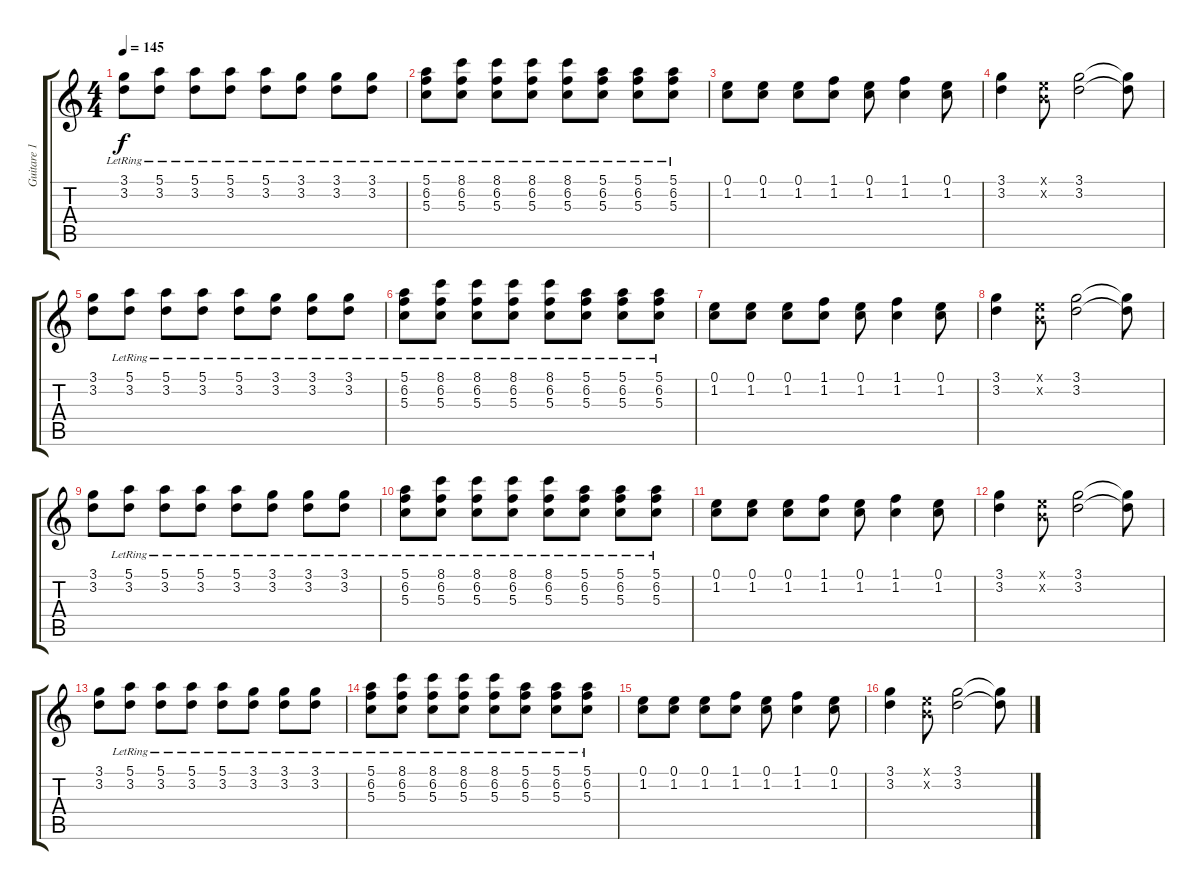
\track ("Guitare 1" "Guitare 1") {instrument overdrivenguitar}
\staff {score tabs}
\tuning (E4 B3 G3 D3 A2 E2) {hide}
\ts (4 4)
\tempo 145
\clef g2
\ks c
(3.1{lr} 3.2{lr}).8{dy f instrument overdrivenguitar} (5.1{lr} 3.2{lr}).8 (5.1{lr} 3.2{lr}).8 (5.1{lr} 3.2{lr}).8 (5.1{lr} 3.2{lr}).8 (3.1{lr} 3.2{lr}).8 (3.1{lr} 3.2{lr}).8 (3.1{lr} 3.2{lr}).8 |
(5.1{lr} 6.2 5.3).8 (8.1{lr} 6.2 5.3).8 (8.1{lr} 6.2 5.3).8 (8.1{lr} 6.2 5.3).8 (8.1{lr} 6.2 5.3).8 (5.1{lr} 6.2 5.3).8 (5.1{lr} 6.2 5.3).8 (5.1{lr} 6.2 5.3).8 |
(0.1 1.2).8 (0.1 1.2).8 (0.1 1.2).8 (1.1 1.2).8 (0.1 1.2).8 (1.1 1.2).4 (0.1 1.2).8 |
(3.1 3.2).4 (0.1{x} 0.2{x}).8 (3.1 3.2).2 (3.1{t} 3.2{t}).8 |
(3.1 3.2).8 (5.1{lr} 3.2).8 (5.1{lr} 3.2).8 (5.1{lr} 3.2).8 (5.1{lr} 3.2).8 (3.1{lr} 3.2).8 (3.1{lr} 3.2).8 (3.1{lr} 3.2).8 |
(5.1{lr} 6.2 5.3).8 (8.1{lr} 6.2 5.3).8 (8.1{lr} 6.2 5.3).8 (8.1{lr} 6.2 5.3).8 (8.1{lr} 6.2 5.3).8 (5.1{lr} 6.2 5.3).8 (5.1{lr} 6.2 5.3).8 (5.1{lr} 6.2 5.3).8 |
(0.1 1.2).8 (0.1 1.2).8 (0.1 1.2).8 (1.1 1.2).8 (0.1 1.2).8 (1.1 1.2).4 (0.1 1.2).8 |
(3.1 3.2).4 (0.1{x} 0.2{x}).8 (3.1 3.2).2 (3.1{t} 3.2{t}).8 |
(3.1 3.2).8 (5.1{lr} 3.2).8 (5.1{lr} 3.2).8 (5.1{lr} 3.2).8 (5.1{lr} 3.2).8 (3.1{lr} 3.2).8 (3.1{lr} 3.2).8 (3.1{lr} 3.2).8 |
(5.1{lr} 6.2 5.3).8 (8.1{lr} 6.2 5.3).8 (8.1{lr} 6.2 5.3).8 (8.1{lr} 6.2 5.3).8 (8.1{lr} 6.2 5.3).8 (5.1{lr} 6.2 5.3).8 (5.1{lr} 6.2 5.3).8 (5.1{lr} 6.2 5.3).8 |
(0.1 1.2).8 (0.1 1.2).8 (0.1 1.2).8 (1.1 1.2).8 (0.1 1.2).8 (1.1 1.2).4 (0.1 1.2).8 |
(3.1 3.2).4 (0.1{x} 0.2{x}).8 (3.1 3.2).2 (3.1{t} 3.2{t}).8 |
(3.1 3.2).8 (5.1{lr} 3.2).8 (5.1{lr} 3.2).8 (5.1{lr} 3.2).8 (5.1{lr} 3.2).8 (3.1{lr} 3.2).8 (3.1{lr} 3.2).8 (3.1{lr} 3.2).8 |
(5.1{lr} 6.2 5.3).8 (8.1{lr} 6.2 5.3).8 (8.1{lr} 6.2 5.3).8 (8.1{lr} 6.2 5.3).8 (8.1{lr} 6.2 5.3).8 (5.1{lr} 6.2 5.3).8 (5.1{lr} 6.2 5.3).8 (5.1{lr} 6.2 5.3).8 |
(0.1 1.2).8 (0.1 1.2).8 (0.1 1.2).8 (1.1 1.2).8 (0.1 1.2).8 (1.1 1.2).4 (0.1 1.2).8 |
(3.1 3.2).4 (0.1{x} 0.2{x}).8 (3.1 3.2).2 (3.1{t} 3.2{t}).8
